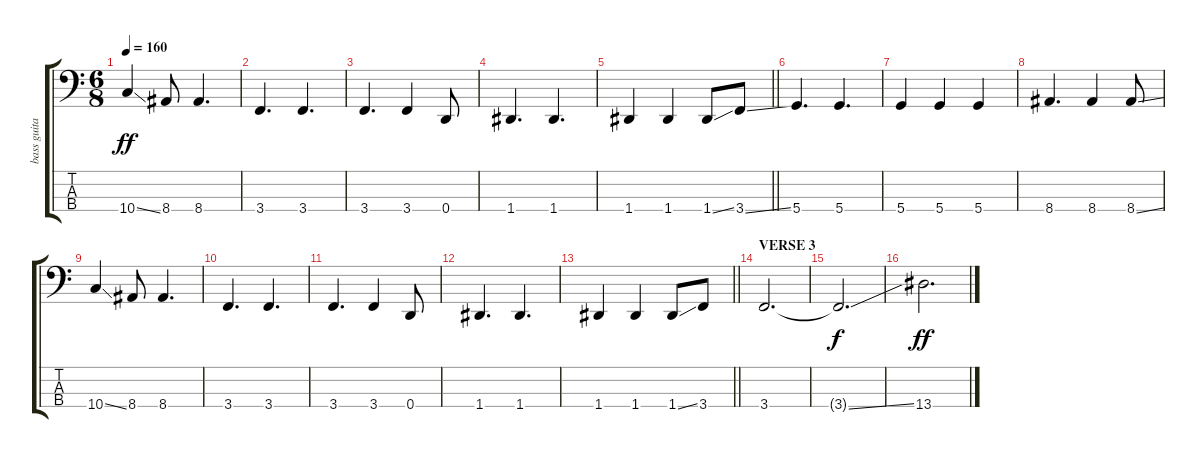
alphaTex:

\track ("bass guitar" "bass guita") {instrument electricbasspick}
\staff {score tabs}
\tuning (G2 D2 A1 D1) {hide}
\ts (6 8)
\tempo 160
\clef f4
\ks c
10.4{ss}.4{dy ff} 8.4.8 8.4.4{d} |
3.4.4{d} 3.4.4{d} |
3.4.4{d} 3.4.4 0.4.8 |
1.4.4{d} 1.4.4{d} |
\barLineRight lightlight
1.4.4 1.4.4 1.4{ss}.8 3.4{ss}.8 |
5.4.4{d} 5.4.4{d} |
5.4.4 5.4.4 5.4.4 |
8.4.4{d} 8.4.4 8.4{ss}.8 |
10.4{ss}.4 8.4.8 8.4.4{d} |
3.4.4{d} 3.4.4{d} |
3.4.4{d} 3.4.4 0.4.8 |
1.4.4{d} 1.4.4{d} |
\barLineRight lightlight
1.4.4 1.4.4 1.4{ss}.8 3.4.8 |
\section ("" "VERSE 3")
3.4.2{d} |
3.4{ss t}.2{d dy f} |
13.4.2{d dy ff}
